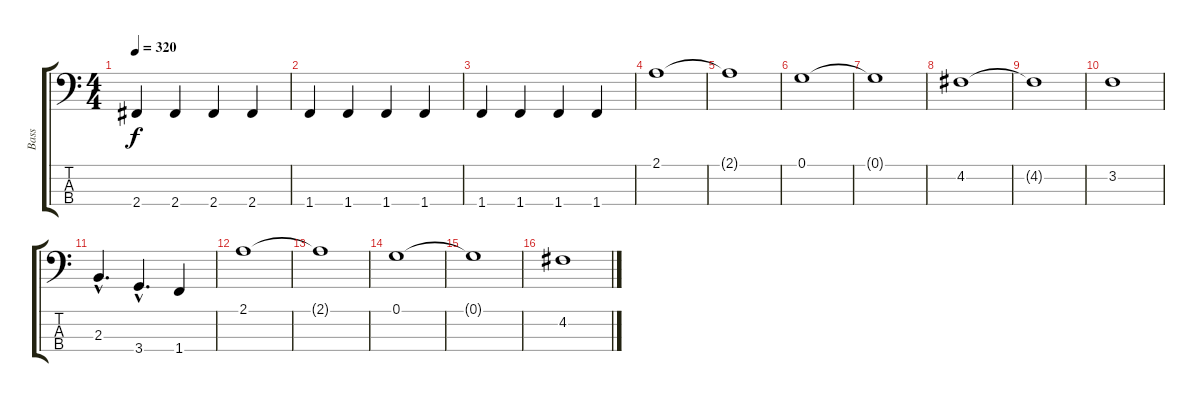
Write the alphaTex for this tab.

\track ("Bass" "Bass") {instrument electricbassfinger}
\staff {score tabs}
\tuning (G2 D2 A1 E1) {hide}
\ts (4 4)
\tempo 320
\clef f4
\ks c
2.4.4{dy f} 2.4.4 2.4.4 2.4.4 |
1.4.4 1.4.4 1.4.4 1.4.4 |
1.4.4 1.4.4 1.4.4 1.4.4 |
2.1.1 |
2.1{t}.1 |
0.1.1 |
0.1{t}.1 |
4.2.1 |
4.2{t}.1 |
3.2.1 |
2.3{hac}.4{d} 3.4{hac}.4{d} 1.4.4 |
2.1.1 |
2.1{t}.1 |
0.1.1 |
0.1{t}.1 |
4.2.1
